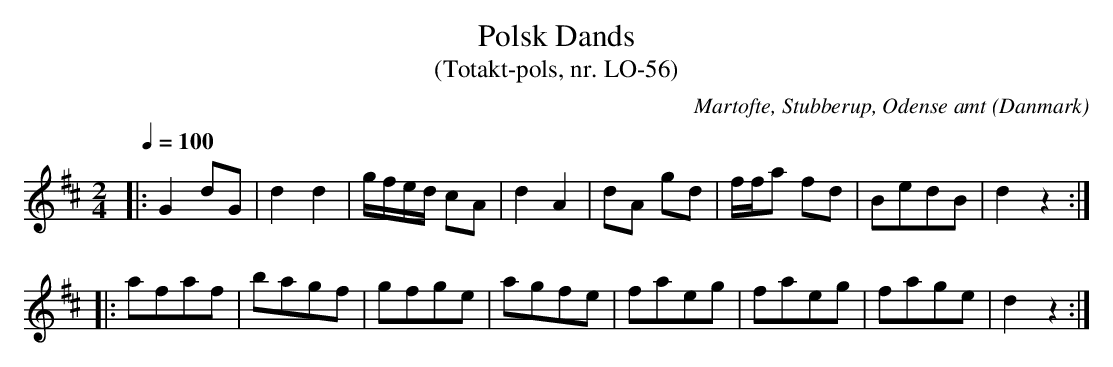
X:1
T:Polsk Dands
T:(Totakt-pols, nr. LO-56)
O:Martofte, Stubberup, Odense amt (Danmark)
M:2/4
L:1/8
Q:1/4=100
K:D
|: G2 dG | d2 d2 | g/f/e/d/ cA | d2 A2 | dA gd | f/f/a fd | BedB | d2 z2 :|
|:  afaf | bagf | gfge | agfe | faeg | faeg | fage | d2 z2 :|
